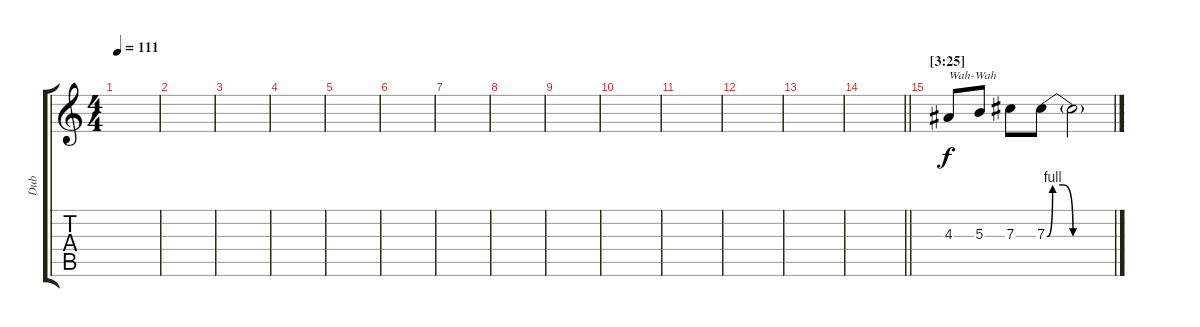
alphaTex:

\track ("Dub" "Dub") {instrument distortionguitar}
\staff {score tabs}
\tuning (Eb4 Bb3 Gb3 Db3 Ab2 Eb2) {hide}
\ts (4 4)
\tempo 111
\clef g2
\ks c
|
|
|
|
|
|
|
|
|
|
|
|
|
\barLineRight lightlight
|
\section ("" "[3:25]")
4.3.8{txt "Wah-Wah"} 5.3.8 7.3.8 7.3{be (custom 0 0 5 4 14 4 23 0 30 0 39 0 45 0 60 0)}.8 7.3{t}.2
